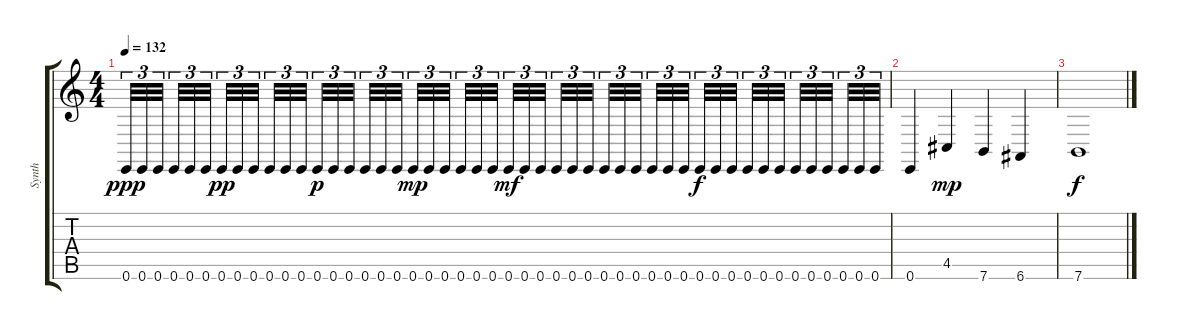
\track ("Synth" "Synth") {instrument tenorsax}
\staff {score tabs}
\tuning (E4 B3 G3 D3 A2 E2) {hide}
\ts (4 4)
\tempo 132
\clef g2
\ks c
0.6.32{tu (3 2) dy ppp} 0.6.32{tu (3 2)} 0.6.32{tu (3 2) beam splitsecondary} 0.6.32{tu (3 2)} 0.6.32{tu (3 2)} 0.6.32{tu (3 2) beam splitsecondary} 0.6.32{tu (3 2) dy pp} 0.6.32{tu (3 2)} 0.6.32{tu (3 2) beam splitsecondary} 0.6.32{tu (3 2)} 0.6.32{tu (3 2)} 0.6.32{tu (3 2)} 0.6.32{tu (3 2) dy p} 0.6.32{tu (3 2)} 0.6.32{tu (3 2) beam splitsecondary} 0.6.32{tu (3 2)} 0.6.32{tu (3 2)} 0.6.32{tu (3 2) beam splitsecondary} 0.6.32{tu (3 2) dy mp} 0.6.32{tu (3 2)} 0.6.32{tu (3 2) beam splitsecondary} 0.6.32{tu (3 2)} 0.6.32{tu (3 2)} 0.6.32{tu (3 2)} 0.6.32{tu (3 2) dy mf} 0.6.32{tu (3 2)} 0.6.32{tu (3 2) beam splitsecondary} 0.6.32{tu (3 2)} 0.6.32{tu (3 2)} 0.6.32{tu (3 2) beam splitsecondary} 0.6.32{tu (3 2)} 0.6.32{tu (3 2)} 0.6.32{tu (3 2) beam splitsecondary} 0.6.32{tu (3 2)} 0.6.32{tu (3 2)} 0.6.32{tu (3 2)} 0.6.32{tu (3 2) dy f} 0.6.32{tu (3 2)} 0.6.32{tu (3 2) beam splitsecondary} 0.6.32{tu (3 2)} 0.6.32{tu (3 2)} 0.6.32{tu (3 2) beam splitsecondary} 0.6.32{tu (3 2)} 0.6.32{tu (3 2)} 0.6.32{tu (3 2) beam splitsecondary} 0.6.32{tu (3 2)} 0.6.32{tu (3 2)} 0.6.32{tu (3 2)} |
0.6.4 4.5.4{dy mp} 7.6.4 6.6.4 |
7.6.1{dy f}
